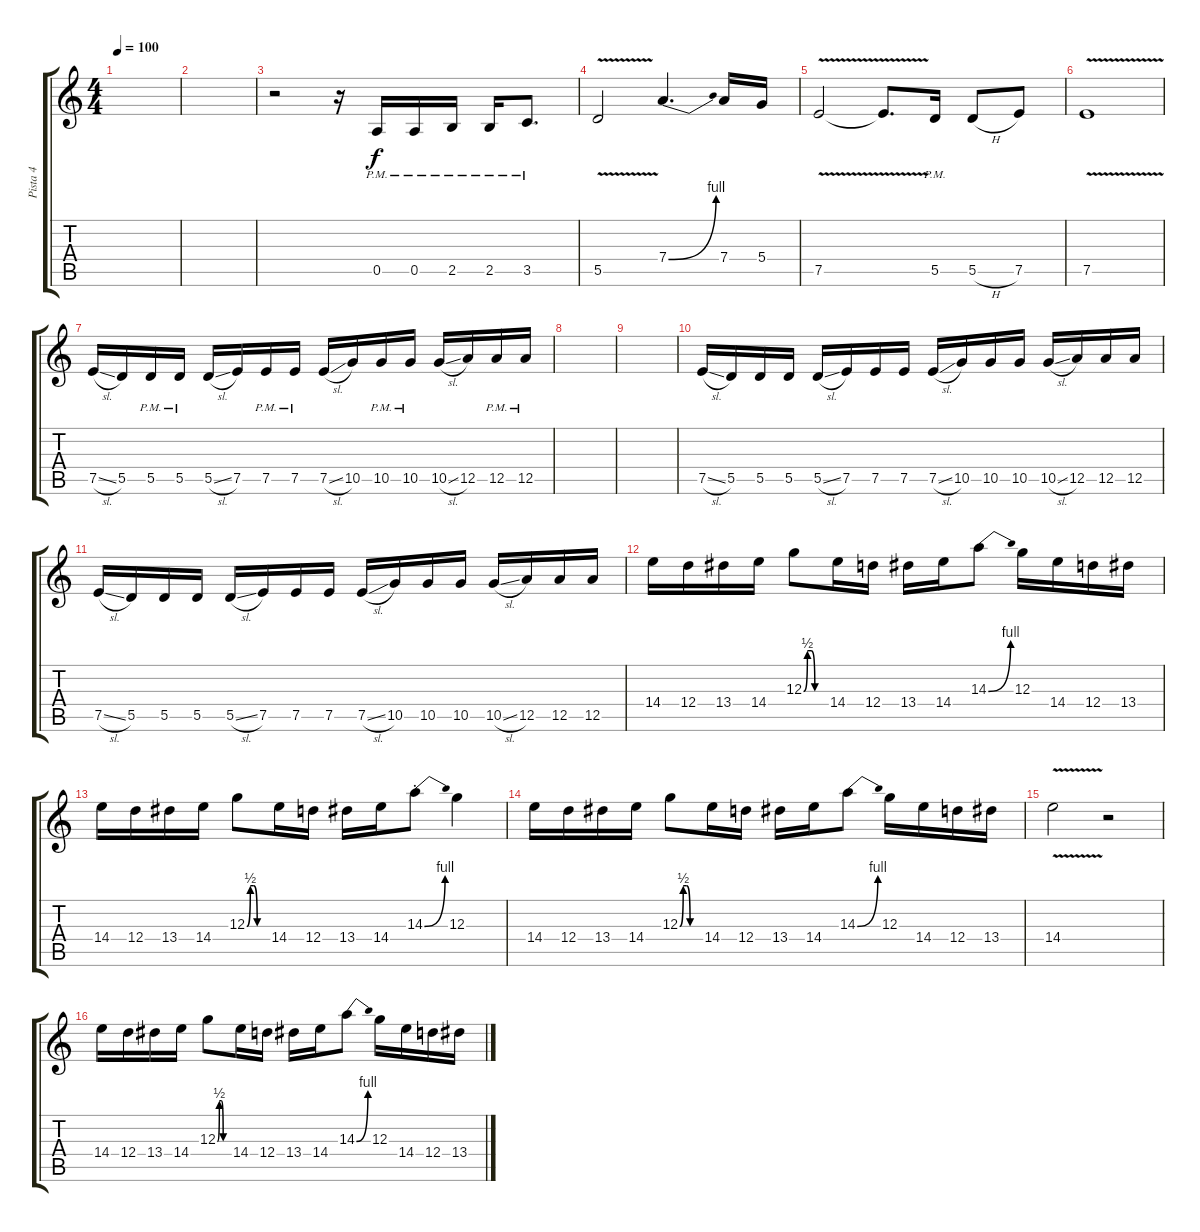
\track ("Pista 4" "Pista 4") {instrument distortionguitar}
\staff {score tabs}
\tuning (E4 B3 G3 D3 A2 E2) {hide}
\ts (4 4)
\tempo 100
\clef g2
\ks c
|
|
r.2 r.16 0.5{pm}.16 0.5{pm}.16 2.5{pm}.16 2.5{pm}.16 3.5{pm}.8{d} |
5.5{v}.2 7.4{be (bend 0 0 60 4)}.4{d} 7.4.16 5.4.16 |
7.5{v}.2 7.5{v t}.8{d} 5.5{pm}.16 5.5{h}.8 7.5.8 |
7.5{v}.1 |
7.5{sl}.16 5.5.16 5.5{pm}.16 5.5{pm}.16 5.5{sl}.16 7.5.16 7.5{pm}.16 7.5{pm}.16 7.5{sl}.16 10.5.16 10.5{pm}.16 10.5{pm}.16 10.5{sl}.16 12.5.16 12.5{pm}.16 12.5{pm}.16 |
|
|
7.5{sl}.16 5.5.16 5.5.16 5.5.16 5.5{sl}.16 7.5.16 7.5.16 7.5.16 7.5{sl}.16 10.5.16 10.5.16 10.5.16 10.5{sl}.16 12.5.16 12.5.16 12.5.16 |
7.5{sl}.16 5.5.16 5.5.16 5.5.16 5.5{sl}.16 7.5.16 7.5.16 7.5.16 7.5{sl}.16 10.5.16 10.5.16 10.5.16 10.5{sl}.16 12.5.16 12.5.16 12.5.16 |
14.4.16 12.4.16 13.4.16 14.4.16 12.3{be (custom 0 0 10 2 20 2 30 0 60 0)}.8 14.4.16 12.4.16 13.4.16 14.4.16 14.3{be (bend 0 0 60 4)}.8 12.3.16 14.4.16 12.4.16 13.4.16 |
14.4.16 12.4.16 13.4.16 14.4.16 12.3{be (custom 0 0 10 2 20 2 30 0 60 0)}.8 14.4.16 12.4.16 13.4.16 14.4.16 14.3{be (bend 0 0 60 4) st}.8 12.3.4 |
14.4.16 12.4.16 13.4.16 14.4.16 12.3{be (custom 0 0 10 2 20 2 30 0 60 0)}.8 14.4.16 12.4.16 13.4.16 14.4.16 14.3{be (bend 0 0 60 4)}.8 12.3.16 14.4.16 12.4.16 13.4.16 |
14.4{v}.2 r.2 |
14.4.16 12.4.16 13.4.16 14.4.16 12.3{be (custom 0 0 10 2 20 2 30 0 60 0)}.8 14.4.16 12.4.16 13.4.16 14.4.16 14.3{be (bend 0 0 60 4)}.8 12.3.16 14.4.16 12.4.16 13.4.16
